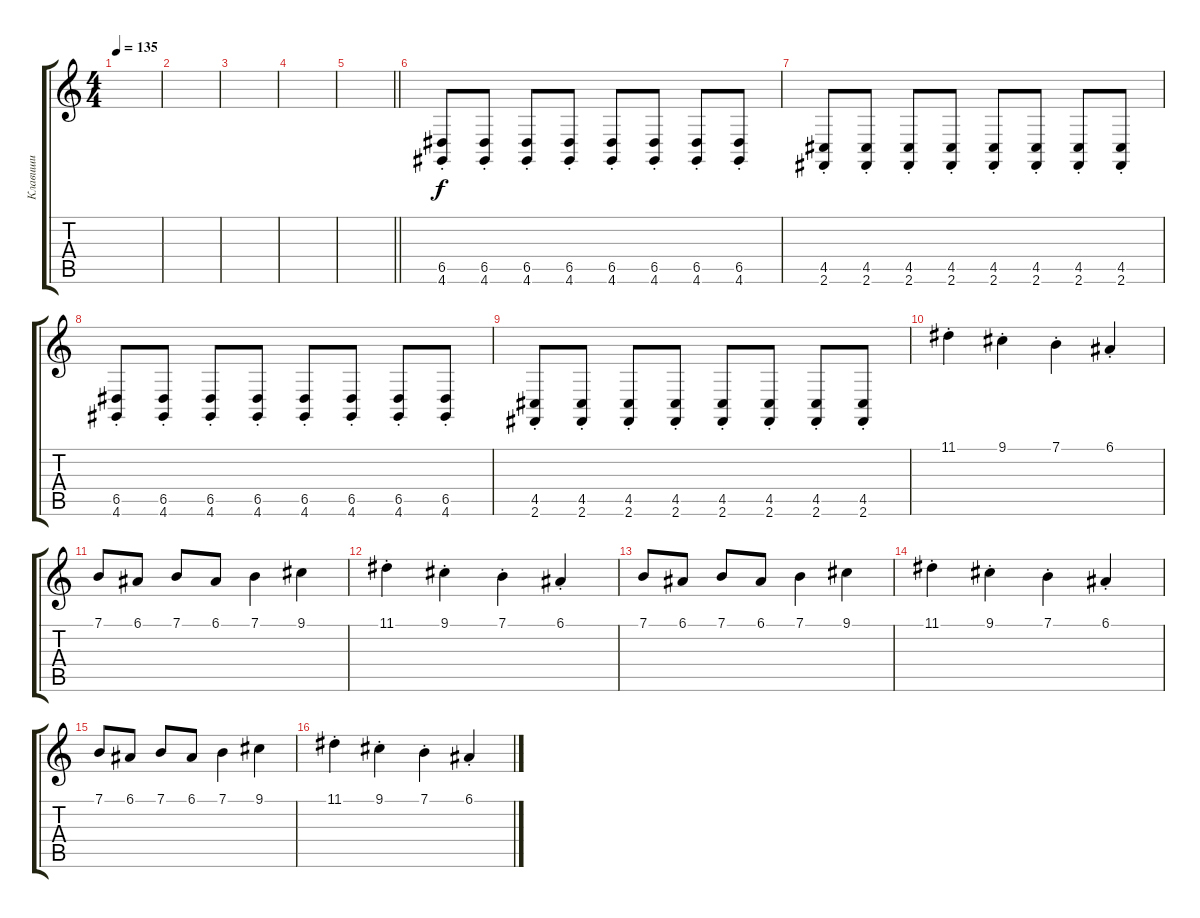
\track ("Клавиши" "Клавиши") {instrument lead8bassandlead}
\staff {score tabs}
\tuning (E4 B3 G3 D3 A2 E2) {hide}
\ts (4 4)
\tempo 135
\clef g2
\ks c
|
|
|
|
\barLineRight lightlight
|
(6.5{st} 4.6{st}).8{instrument acousticgrandpiano} (6.5{st} 4.6{st}).8 (6.5{st} 4.6{st}).8 (6.5{st} 4.6{st}).8 (6.5{st} 4.6{st}).8 (6.5{st} 4.6{st}).8 (6.5{st} 4.6{st}).8 (6.5{st} 4.6{st}).8 |
(4.5{st} 2.6{st}).8 (4.5{st} 2.6{st}).8 (4.5{st} 2.6{st}).8 (4.5{st} 2.6{st}).8 (4.5{st} 2.6{st}).8 (4.5{st} 2.6{st}).8 (4.5{st} 2.6{st}).8 (4.5{st} 2.6{st}).8 |
(6.5{st} 4.6{st}).8 (6.5{st} 4.6{st}).8 (6.5{st} 4.6{st}).8 (6.5{st} 4.6{st}).8 (6.5{st} 4.6{st}).8 (6.5{st} 4.6{st}).8 (6.5{st} 4.6{st}).8 (6.5{st} 4.6{st}).8 |
(4.5{st} 2.6{st}).8 (4.5{st} 2.6{st}).8 (4.5{st} 2.6{st}).8 (4.5{st} 2.6{st}).8 (4.5{st} 2.6{st}).8 (4.5{st} 2.6{st}).8 (4.5{st} 2.6{st}).8 (4.5{st} 2.6{st}).8 |
11.1{st}.4{volume 16} 9.1{st}.4 7.1{st}.4 6.1{st}.4 |
7.1.8 6.1.8 7.1.8 6.1.8 7.1.4 9.1.4 |
11.1{st}.4 9.1{st}.4 7.1{st}.4 6.1{st}.4 |
7.1.8 6.1.8 7.1.8 6.1.8 7.1.4 9.1.4 |
11.1{st}.4 9.1{st}.4 7.1{st}.4 6.1{st}.4 |
7.1.8 6.1.8 7.1.8 6.1.8 7.1.4 9.1.4 |
11.1{st}.4 9.1{st}.4 7.1{st}.4 6.1{st}.4
